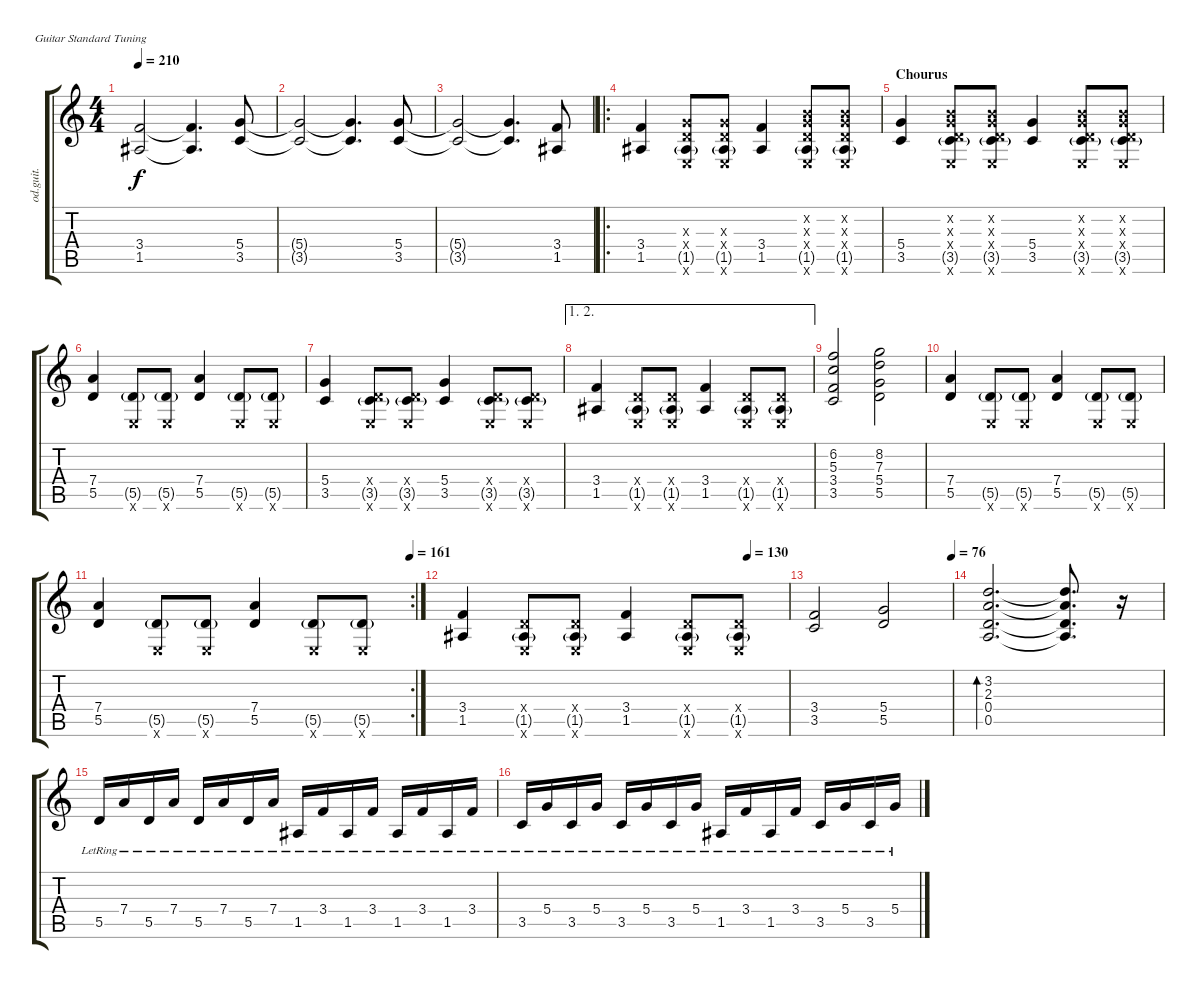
\defaultSystemsLayout 4
\bracketExtendMode groupsimilarinstruments
\otherSystemsTrackNameOrientation horizontal
\track ("Dave Murray" "od.guit.") {instrument overdrivenguitar}
\staff {score tabs}
\tuning (E4 B3 G3 D3 A2 E2)
\ts (4 4)
\tempo 210
\clef g2
\ks c
(3.4{t} 1.5{t acc #}).2{dy f} (3.4{t} 1.5{t acc #}).4{d} (5.4 3.5).8 |
(5.4{t} 3.5{t}).2 (5.4{t} 3.5{t}).4{d} (5.4 3.5).8 |
(5.4{t} 3.5{t}).2 (5.4{t} 3.5{t}).4{d} (3.4 1.5{acc #}).8 |
\ro
(3.4 1.5{acc #}).4 (0.3{x} 0.4{x} 1.5{g acc #} 0.6{x}).8 (0.3{x} 0.4{x} 1.5{g acc #} 0.6{x}).8 (3.4 1.5{acc #}).4 (0.2{x} 0.3{x} 0.4{x} 1.5{g acc #} 0.6{x}).8 (0.2{x} 0.3{x} 0.4{x} 1.5{g acc #} 0.6{x}).8 |
\section ("" "Chourus")
(5.4 3.5).4 (0.2{x} 0.3{x} 0.4{x} 3.5{g} 0.6{x}).8 (0.2{x} 0.3{x} 0.4{x} 3.5{g} 0.6{x}).8 (5.4 3.5).4 (0.2{x} 0.3{x} 0.4{x} 3.5{g} 0.6{x}).8 (0.2{x} 0.3{x} 0.4{x} 3.5{g} 0.6{x}).8 |
(7.4 5.5).4 (5.5{g} 0.6{x}).8 (5.5{g} 0.6{x}).8 (7.4 5.5).4 (5.5{g} 0.6{x}).8 (5.5{g} 0.6{x}).8 |
(5.4 3.5).4 (0.4{x} 3.5{g} 0.6{x}).8 (0.4{x} 3.5{g} 0.6{x}).8 (5.4 3.5).4 (0.4{x} 3.5{g} 0.6{x}).8 (0.4{x} 3.5{g} 0.6{x}).8 |
\ae (1 2)
(3.4 1.5{acc #}).4 (0.4{x} 1.5{g acc #} 0.6{x}).8 (0.4{x} 1.5{g acc #} 0.6{x}).8 (3.4 1.5{acc #}).4 (0.4{x} 1.5{g acc #} 0.6{x}).8 (0.4{x} 1.5{g acc #} 0.6{x}).8 |
(6.2 5.3 3.4 3.5).2 (8.2 7.3 5.4 5.5).2 |
(7.4 5.5).4 (5.5{g} 0.6{x}).8 (5.5{g} 0.6{x}).8 (7.4 5.5).4 (5.5{g} 0.6{x}).8 (5.5{g} 0.6{x}).8 |
\rc 2
\tempo (161 1)
(7.4 5.5).4 (5.5{g} 0.6{x}).8 (5.5{g} 0.6{x}).8 (7.4 5.5).4 (5.5{g} 0.6{x}).8 (5.5{g} 0.6{x}).8 |
\tempo (130 0.8749)
(3.4 1.5{acc #}).4 (0.4{x} 1.5{g acc #} 0.6{x}).8 (0.4{x} 1.5{g acc #} 0.6{x}).8 (3.4 1.5{acc #}).4 (0.4{x} 1.5{g acc #} 0.6{x}).8 (0.4{x} 1.5{g acc #} 0.6{x}).8 |
\tempo (76 1)
(3.4 3.5).2 (5.4 5.5).2 |
(3.2 2.3 0.4 0.5).2{d bd 480} (3.2{t} 2.3{t} 0.4{t} 0.5{t}).8{d} r.16 |
5.5{lr}.16{instrument electricguitarjazz} 7.4{lr}.16 5.5{lr}.16 7.4{lr}.16 5.5{lr}.16 7.4{lr}.16 5.5{lr}.16 7.4{lr}.16 1.5{lr acc #}.16 3.4{lr}.16 1.5{lr acc #}.16 3.4{lr}.16 1.5{lr acc #}.16 3.4{lr}.16 1.5{lr acc #}.16 3.4{lr}.16 |
3.5{lr}.16 5.4{lr}.16 3.5{lr}.16 5.4{lr}.16 3.5{lr}.16 5.4{lr}.16 3.5{lr}.16 5.4{lr}.16 1.5{lr acc #}.16 3.4{lr}.16 1.5{lr acc #}.16 3.4{lr}.16 3.5{lr}.16 5.4{lr}.16 3.5{lr}.16 5.4{lr}.16
